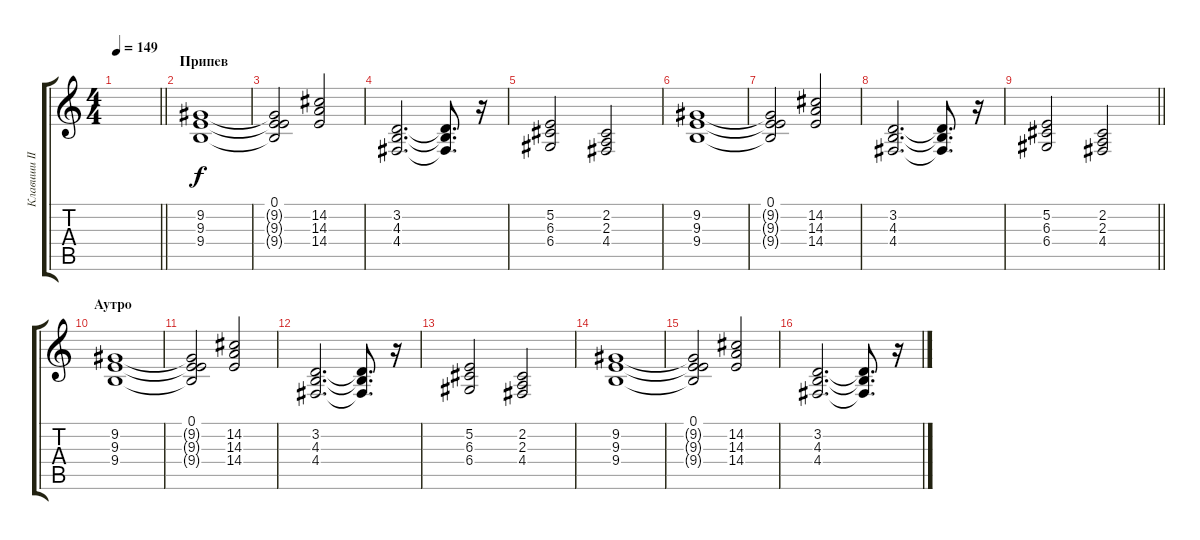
\track ("Клавиши II" "Клавиши II") {instrument lead3calliope}
\staff {score tabs}
\tuning (E4 B3 G3 D3 A2 E2) {hide}
\ts (4 4)
\tempo 149
\clef g2
\barLineRight lightlight
\ks c
|
\section ("" "Припев")
(9.2 9.3 9.4).1 |
(0.1 9.2{t} 9.3{t} 9.4{t}).2 (14.2 14.3 14.4).2 |
(3.2 4.3 4.4).2{d} (3.2{t} 4.3{t} 4.4{t}).8{d} r.16 |
(5.2 6.3 6.4).2 (2.2 2.3 4.4).2 |
(9.2 9.3 9.4).1 |
(0.1 9.2{t} 9.3{t} 9.4{t}).2 (14.2 14.3 14.4).2 |
(3.2 4.3 4.4).2{d} (3.2{t} 4.3{t} 4.4{t}).8{d} r.16 |
\barLineRight lightlight
(5.2 6.3 6.4).2 (2.2 2.3 4.4).2 |
\section ("" "Аутро")
(9.2 9.3 9.4).1 |
(0.1 9.2{t} 9.3{t} 9.4{t}).2 (14.2 14.3 14.4).2 |
(3.2 4.3 4.4).2{d} (3.2{t} 4.3{t} 4.4{t}).8{d} r.16 |
(5.2 6.3 6.4).2 (2.2 2.3 4.4).2 |
(9.2 9.3 9.4).1 |
(0.1 9.2{t} 9.3{t} 9.4{t}).2 (14.2 14.3 14.4).2 |
(3.2 4.3 4.4).2{d} (3.2{t} 4.3{t} 4.4{t}).8{d} r.16
